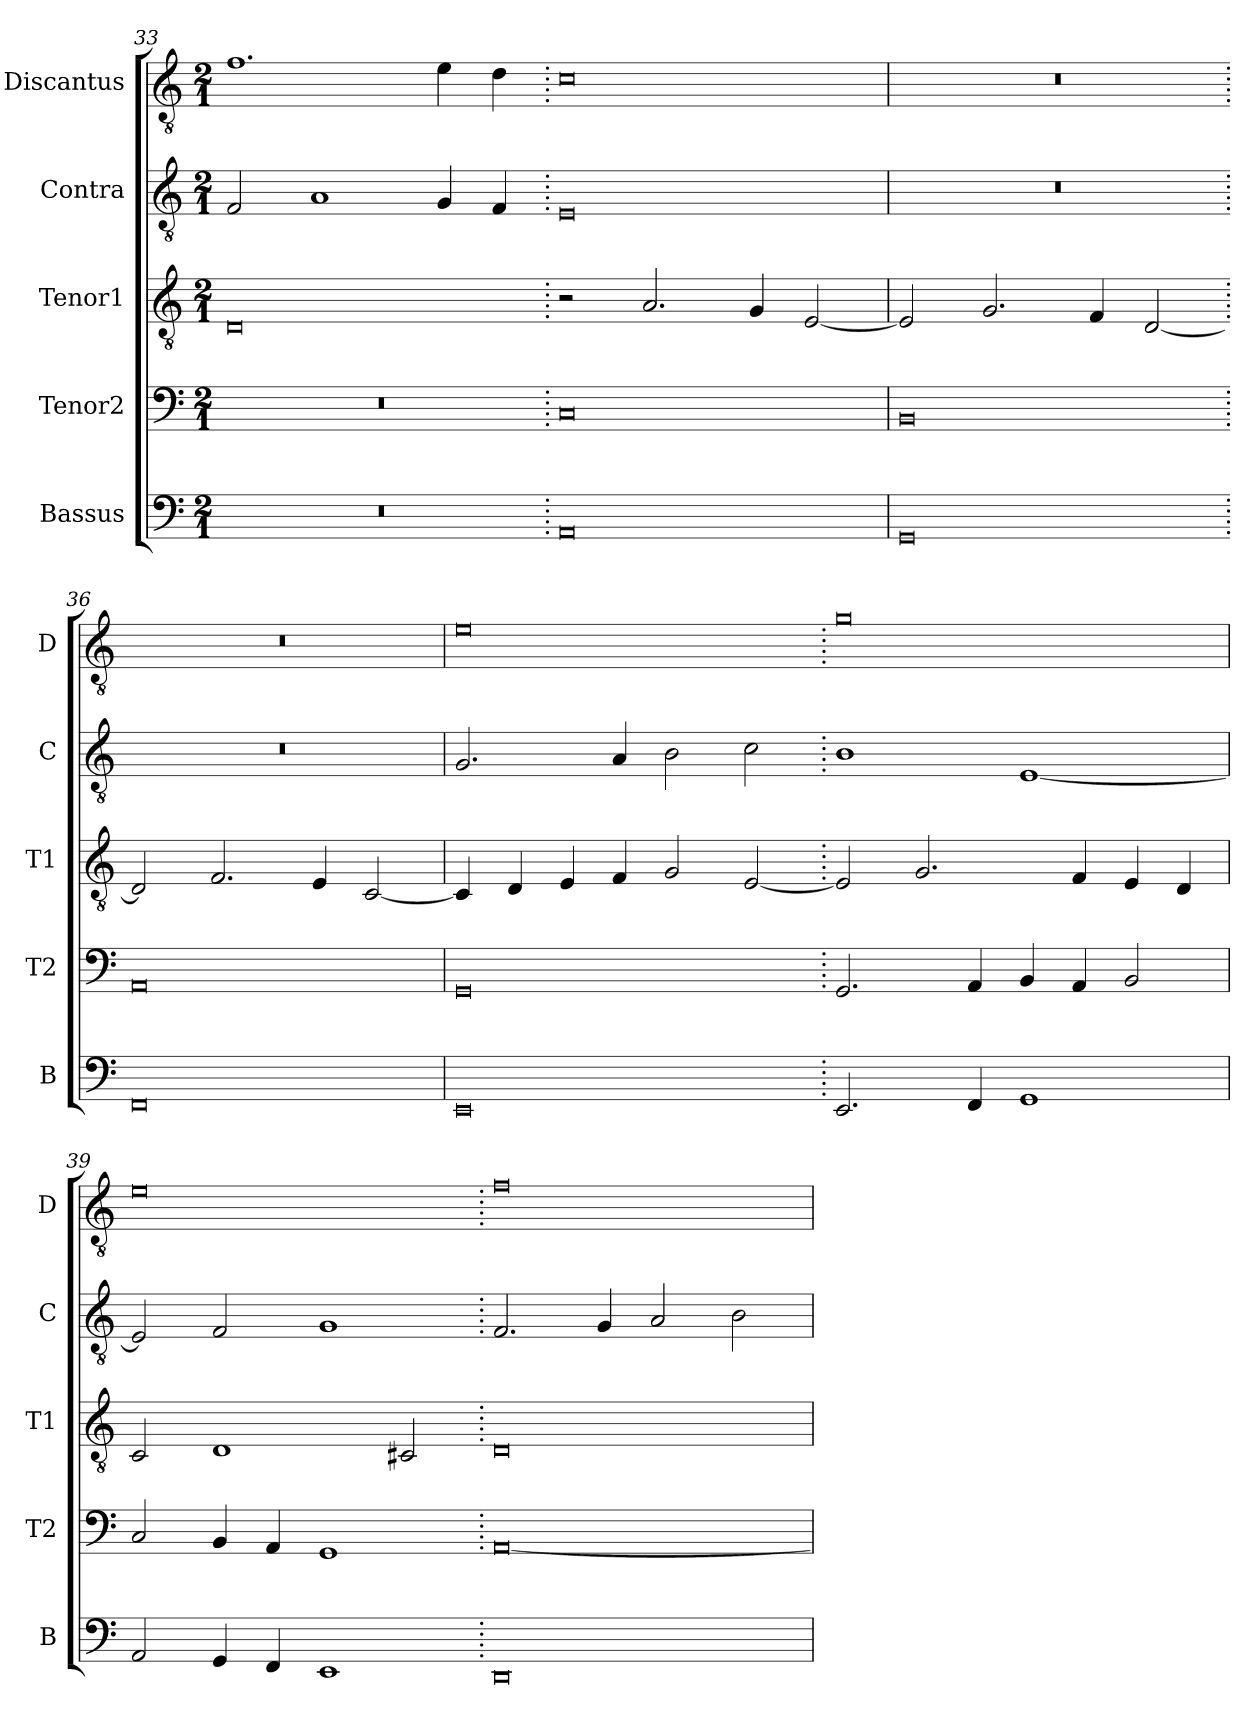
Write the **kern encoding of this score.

**kern	**kern	**kern	**kern	**kern
*part5	*part4	*part3	*part2	*part1
*staff5	*staff4	*staff3	*staff2	*staff1
*I"Bassus	*I"Tenor2	*I"Tenor1	*I"Contra	*I"Discantus
*I'B	*I'T2	*I'T1	*I'C	*I'D
*clefF4	*clefF4	*clefGv2	*clefGv2	*clefGv2
*k[]	*k[]	*k[]	*k[]	*k[]
*M2/1	*M2/1	*M2/1	*M2/1	*M2/1
=33	=33	=33	=33	=33
0r	0r	0D	2F/	1.f
.	.	.	1A	.
.	.	.	4G/	4e\
.	.	.	4F/	4d\
=34.	=34.	=34.	=34.	=34.
0AA	0C	2r	0E	0c
.	.	2.A/	.	.
.	.	4G/	.	.
.	.	[2E/	.	.
=35	=35	=35	=35	=35
0GG	0BB	2E/]	0r	0r
.	.	2.G/	.	.
.	.	4F/	.	.
.	.	[2D/	.	.
=36.	=36.	=36.	=36.	=36.
0FF	0AA	2D/]	0r	0r
.	.	2.F/	.	.
.	.	4E/	.	.
.	.	[2C/	.	.
=37	=37	=37	=37	=37
0EE	0GG	4C/]	2.G/	0e
.	.	4D/	.	.
.	.	4E/	.	.
.	.	4F/	4A/	.
.	.	2G/	2B\	.
.	.	[2E/	2c\	.
=38.	=38.	=38.	=38.	=38.
2.EE/	2.GG/	2E/]	1B	0g
.	.	2.G/	.	.
4FF/	4AA/	.	.	.
1GG	4BB/	.	[1E	.
.	4AA/	4F/	.	.
.	2BB/	4E/	.	.
.	.	4D/	.	.
=39	=39	=39	=39	=39
2AA/	2C/	2C/	2E/]	0e
4GG/	4BB/	1D	2F/	.
4FF/	4AA/	.	.	.
1EE	1GG	.	1G	.
.	.	2C#X/	.	.
=40.	=40.	=40.	=40.	=40.
0DD	[0AA	0D	2.F/	0f
.	.	.	4G/	.
.	.	.	2A/	.
.	.	.	2B\	.
=	=	=	=	=
*-	*-	*-	*-	*-
